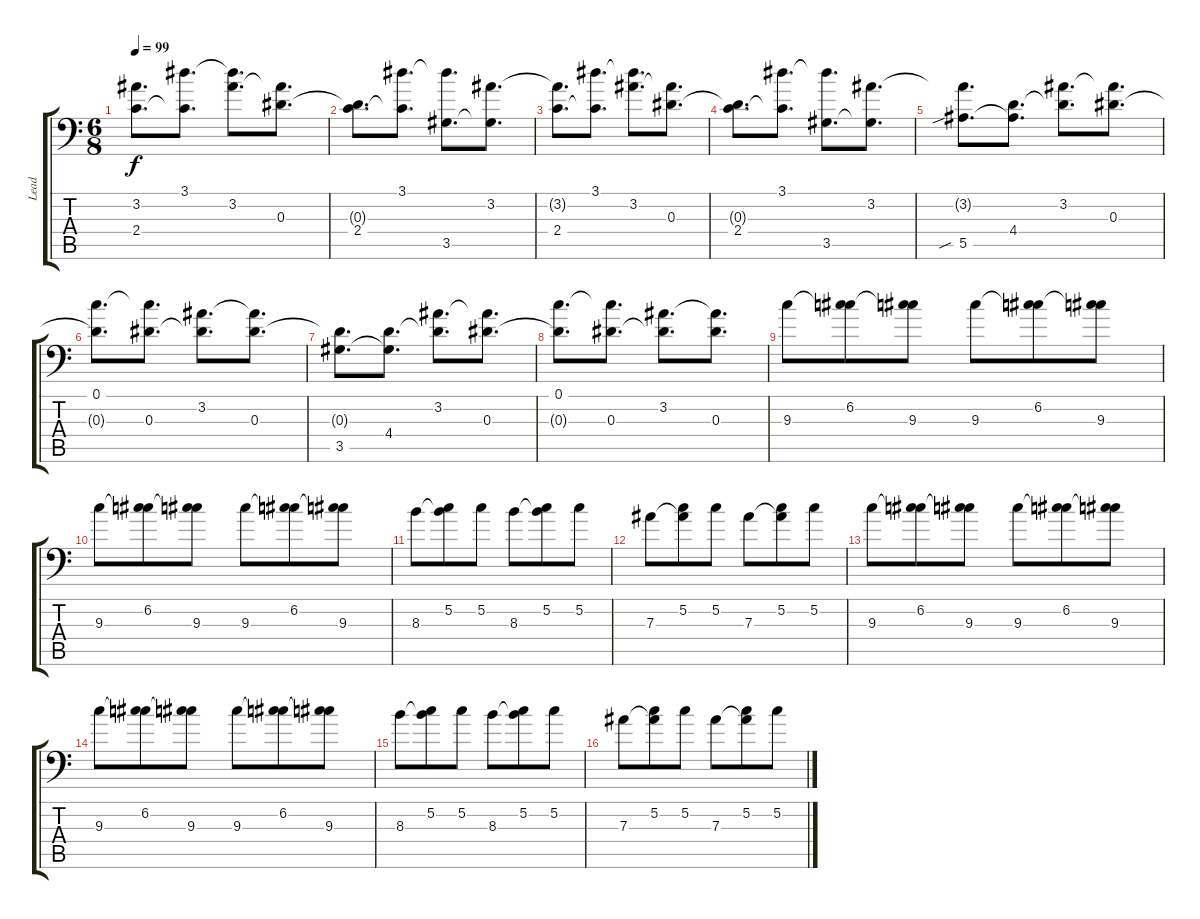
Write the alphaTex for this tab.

\track ("Lead" "Lead") {instrument distortionguitar}
\staff {score tabs}
\tuning (C4 G3 Eb3 Bb2 F2 Bb1) {hide}
\ts (6 8)
\tempo 99
\clef f4
\ks c
(3.2{t} 2.4).8{d dy f} (3.1 2.4{t}).8{d} (3.1{t} 3.2).8{d} (3.2{t} 0.3).8{d} |
(0.3{t} 2.4).8{d} (3.1 2.4{t}).8{d} (3.1{t} 3.5).8{d} (3.2 3.5{t}).8{d} |
(3.2{t} 2.4).8{d} (3.1 2.4{t}).8{d} (3.1{t} 3.2).8{d} (3.2{t} 0.3).8{d} |
(0.3{t} 2.4).8{d} (3.1 2.4{t}).8{d} (3.1{t} 3.5).8{d} (3.2 3.5{t}).8{d} |
(3.2{t} 5.5{sib}).8{d} (4.4 5.5{t}).8{d} (3.2 4.4{t}).8{d} (3.2{t} 0.3).8{d} |
(0.1 0.3{t}).8{d} (0.1{t} 0.3).8{d} (3.2 0.3{t}).8{d} (3.2{t} 0.3).8{d} |
(0.3{t} 3.5).8{d} (4.4 3.5{t}).8{d} (3.2 4.4{t}).8{d} (3.2{t} 0.3).8{d} |
(0.1 0.3{t}).8{d} (0.1{t} 0.3).8{d} (3.2 0.3{t}).8{d} (3.2{t} 0.3).8{d} |
9.3.8 (6.2 9.3{t}).8 (6.2{t} 9.3).8 9.3.8 (6.2 9.3{t}).8 (6.2{t} 9.3).8 |
9.3.8 (6.2 9.3{t}).8 (6.2{t} 9.3).8 9.3.8 (6.2 9.3{t}).8 (6.2{t} 9.3).8 |
8.3.8 (5.2 8.3{t}).8 5.2.8 8.3.8 (5.2 8.3{t}).8 5.2.8 |
7.3.8 (5.2 7.3{t}).8 5.2.8 7.3.8 (5.2 7.3{t}).8 5.2.8 |
9.3.8 (6.2 9.3{t}).8 (6.2{t} 9.3).8 9.3.8 (6.2 9.3{t}).8 (6.2{t} 9.3).8 |
9.3.8 (6.2 9.3{t}).8 (6.2{t} 9.3).8 9.3.8 (6.2 9.3{t}).8 (6.2{t} 9.3).8 |
8.3.8 (5.2 8.3{t}).8 5.2.8 8.3.8 (5.2 8.3{t}).8 5.2.8 |
7.3.8 (5.2 7.3{t}).8 5.2.8 7.3.8 (5.2 7.3{t}).8 5.2.8
